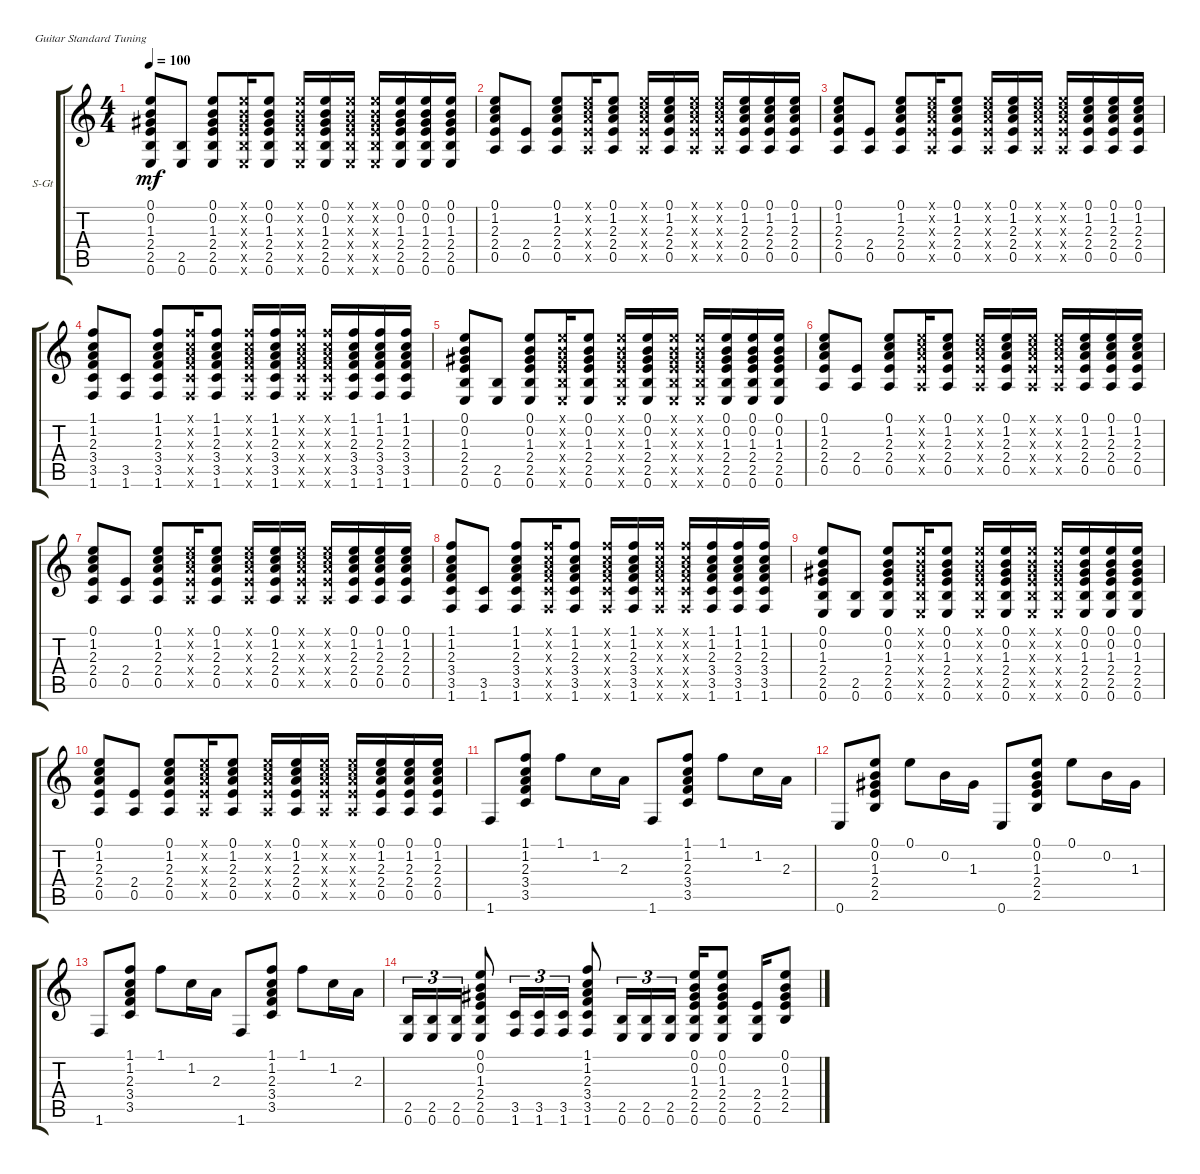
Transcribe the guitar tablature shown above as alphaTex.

\defaultSystemsLayout 4
\bracketExtendMode groupsimilarinstruments
\firstSystemTrackNameOrientation horizontal
\otherSystemsTrackNameOrientation horizontal
\track ("Steel Guitar" "S-Gt") {instrument acousticguitarsteel}
\staff {score tabs}
\tuning (E4 B3 G3 D3 A2 E2)
\ts (4 4)
\tempo 100
\clef g2
\ks c
(0.1 0.2 1.3 2.4 2.5 0.6).8{dy mf} (2.5 0.6).8 (0.1 0.2 1.3 2.4 2.5 0.6).8 (2.5{x} 2.4{x} 1.3{x} 0.2{x} 0.1{x} 0.6{x}).16 (0.1 0.2 1.3 2.4 2.5 0.6).8 (2.5{x} 2.4{x} 1.3{x} 0.2{x} 0.1{x} 0.6{x}).16 (2.5 2.4 1.3 0.2 0.1 0.6).16 (0.1{x} 0.2{x} 1.3{x} 2.4{x} 2.5{x} 0.6{x}).16 (0.1{x} 2.5{x} 2.4{x} 1.3{x} 0.2{x} 0.6{x}).16 (0.1 2.5 2.4 1.3 0.2 0.6).16 (0.1 2.5 2.4 1.3 0.2 0.6).16 (0.1 2.5 2.4 1.3 0.2 0.6).16 |
(0.1 1.2 2.3 2.4 0.5).8 (0.5 2.4).8 (0.1 1.2 2.3 2.4 0.5).8 (0.5{x} 2.4{x} 2.3{x} 1.2{x} 0.1{x}).16 (0.1 1.2 2.3 2.4 0.5).8 (0.5{x} 2.4{x} 2.3{x} 1.2{x} 0.1{x}).16 (0.5 2.4 2.3 1.2 0.1).16 (0.1{x} 1.2{x} 2.3{x} 2.4{x} 0.5{x}).16 (0.1{x} 0.5{x} 2.4{x} 2.3{x} 1.2{x}).16 (0.1 0.5 2.4 2.3 1.2).16 (0.1 0.5 2.4 2.3 1.2).16 (0.1 0.5 2.4 2.3 1.2).16 |
(0.1 1.2 2.3 2.4 0.5).8 (0.5 2.4).8 (0.1 1.2 2.3 2.4 0.5).8 (0.5{x} 2.4{x} 2.3{x} 1.2{x} 0.1{x}).16 (0.1 1.2 2.3 2.4 0.5).8 (0.5{x} 2.4{x} 2.3{x} 1.2{x} 0.1{x}).16 (0.5 2.4 2.3 1.2 0.1).16 (0.1{x} 1.2{x} 2.3{x} 2.4{x} 0.5{x}).16 (0.1{x} 0.5{x} 2.4{x} 2.3{x} 1.2{x}).16 (0.1 0.5 2.4 2.3 1.2).16 (0.1 0.5 2.4 2.3 1.2).16 (0.1 0.5 2.4 2.3 1.2).16 |
(1.1 1.2 2.3 3.4 3.5 1.6).8 (3.5 1.6).8 (1.1 1.2 2.3 3.4 3.5 1.6).8 (3.5{x} 3.4{x} 2.3{x} 1.2{x} 1.1{x} 1.6{x}).16 (1.1 1.2 2.3 3.4 3.5 1.6).8 (3.5{x} 3.4{x} 2.3{x} 1.2{x} 1.1{x} 1.6{x}).16 (3.5 3.4 2.3 1.2 1.1 1.6).16 (1.1{x} 1.2{x} 2.3{x} 3.4{x} 3.5{x} 1.6{x}).16 (1.1{x} 3.5{x} 3.4{x} 2.3{x} 1.2{x} 1.6{x}).16 (1.1 3.5 3.4 2.3 1.2 1.6).16 (1.1 3.5 3.4 2.3 1.2 1.6).16 (1.1 3.5 3.4 2.3 1.2 1.6).16 |
(0.1 0.2 1.3 2.4 2.5 0.6).8 (2.5 0.6).8 (0.1 0.2 1.3 2.4 2.5 0.6).8 (2.5{x} 2.4{x} 1.3{x} 0.2{x} 0.1{x} 0.6{x}).16 (0.1 0.2 1.3 2.4 2.5 0.6).8 (2.5{x} 2.4{x} 1.3{x} 0.2{x} 0.1{x} 0.6{x}).16 (2.5 2.4 1.3 0.2 0.1 0.6).16 (0.1{x} 0.2{x} 1.3{x} 2.4{x} 2.5{x} 0.6{x}).16 (0.1{x} 2.5{x} 2.4{x} 1.3{x} 0.2{x} 0.6{x}).16 (0.1 2.5 2.4 1.3 0.2 0.6).16 (0.1 2.5 2.4 1.3 0.2 0.6).16 (0.1 2.5 2.4 1.3 0.2 0.6).16 |
(0.1 1.2 2.3 2.4 0.5).8 (0.5 2.4).8 (0.1 1.2 2.3 2.4 0.5).8 (0.5{x} 2.4{x} 2.3{x} 1.2{x} 0.1{x}).16 (0.1 1.2 2.3 2.4 0.5).8 (0.5{x} 2.4{x} 2.3{x} 1.2{x} 0.1{x}).16 (0.5 2.4 2.3 1.2 0.1).16 (0.1{x} 1.2{x} 2.3{x} 2.4{x} 0.5{x}).16 (0.1{x} 0.5{x} 2.4{x} 2.3{x} 1.2{x}).16 (0.1 0.5 2.4 2.3 1.2).16 (0.1 0.5 2.4 2.3 1.2).16 (0.1 0.5 2.4 2.3 1.2).16 |
(0.1 1.2 2.3 2.4 0.5).8 (0.5 2.4).8 (0.1 1.2 2.3 2.4 0.5).8 (0.5{x} 2.4{x} 2.3{x} 1.2{x} 0.1{x}).16 (0.1 1.2 2.3 2.4 0.5).8 (0.5{x} 2.4{x} 2.3{x} 1.2{x} 0.1{x}).16 (0.5 2.4 2.3 1.2 0.1).16 (0.1{x} 1.2{x} 2.3{x} 2.4{x} 0.5{x}).16 (0.1{x} 0.5{x} 2.4{x} 2.3{x} 1.2{x}).16 (0.1 0.5 2.4 2.3 1.2).16 (0.1 0.5 2.4 2.3 1.2).16 (0.1 0.5 2.4 2.3 1.2).16 |
(1.1 1.2 2.3 3.4 3.5 1.6).8 (3.5 1.6).8 (1.1 1.2 2.3 3.4 3.5 1.6).8 (3.5{x} 3.4{x} 2.3{x} 1.2{x} 1.1{x} 1.6{x}).16 (1.1 1.2 2.3 3.4 3.5 1.6).8 (3.5{x} 3.4{x} 2.3{x} 1.2{x} 1.1{x} 1.6{x}).16 (3.5 3.4 2.3 1.2 1.1 1.6).16 (1.1{x} 1.2{x} 2.3{x} 3.4{x} 3.5{x} 1.6{x}).16 (1.1{x} 3.5{x} 3.4{x} 2.3{x} 1.2{x} 1.6{x}).16 (1.1 3.5 3.4 2.3 1.2 1.6).16 (1.1 3.5 3.4 2.3 1.2 1.6).16 (1.1 3.5 3.4 2.3 1.2 1.6).16 |
(0.1 0.2 1.3 2.4 2.5 0.6).8 (2.5 0.6).8 (0.1 0.2 1.3 2.4 2.5 0.6).8 (2.5{x} 2.4{x} 1.3{x} 0.2{x} 0.1{x} 0.6{x}).16 (0.1 0.2 1.3 2.4 2.5 0.6).8 (2.5{x} 2.4{x} 1.3{x} 0.2{x} 0.1{x} 0.6{x}).16 (2.5 2.4 1.3 0.2 0.1 0.6).16 (0.1{x} 0.2{x} 1.3{x} 2.4{x} 2.5{x} 0.6{x}).16 (0.1{x} 2.5{x} 2.4{x} 1.3{x} 0.2{x} 0.6{x}).16 (0.1 2.5 2.4 1.3 0.2 0.6).16 (0.1 2.5 2.4 1.3 0.2 0.6).16 (0.1 2.5 2.4 1.3 0.2 0.6).16 |
(0.1 1.2 2.3 2.4 0.5).8 (0.5 2.4).8 (0.1 1.2 2.3 2.4 0.5).8 (0.5{x} 2.4{x} 2.3{x} 1.2{x} 0.1{x}).16 (0.1 1.2 2.3 2.4 0.5).8 (0.5{x} 2.4{x} 2.3{x} 1.2{x} 0.1{x}).16 (0.5 2.4 2.3 1.2 0.1).16 (0.1{x} 1.2{x} 2.3{x} 2.4{x} 0.5{x}).16 (0.1{x} 0.5{x} 2.4{x} 2.3{x} 1.2{x}).16 (0.1 0.5 2.4 2.3 1.2).16 (0.1 0.5 2.4 2.3 1.2).16 (0.1 0.5 2.4 2.3 1.2).16 |
1.6.8 (1.1 1.2 2.3 3.4 3.5).8 1.1.8 1.2.16 2.3.16 1.6.8 (1.1 1.2 2.3 3.4 3.5).8 1.1.8 1.2.16 2.3.16 |
0.6.8 (0.1 0.2 1.3 2.4 2.5).8 0.1.8 0.2.16 1.3.16 0.6.8 (0.1 0.2 1.3 2.4 2.5).8 0.1.8 0.2.16 1.3.16 |
1.6.8 (1.1 1.2 2.3 3.4 3.5).8 1.1.8 1.2.16 2.3.16 1.6.8 (1.1 1.2 2.3 3.4 3.5).8 1.1.8 1.2.16 2.3.16 |
(0.6 2.5).16{tu (3 2)} (0.6 2.5).16{tu (3 2)} (0.6 2.5).16{tu (3 2)} (0.1 0.2 1.3 2.4 2.5 0.6).8 (1.6 3.5).16{tu (3 2)} (1.6 3.5).16{tu (3 2)} (1.6 3.5).16{tu (3 2)} (1.6 3.5 3.4 2.3 1.2 1.1).8 (0.6 2.5).16{tu (3 2)} (0.6 2.5).16{tu (3 2)} (0.6 2.5).16{tu (3 2)} (0.1 0.2 1.3 2.4 2.5 0.6).16 (0.6 2.5 2.4 1.3 0.2 0.1).8 (2.4 2.5 0.6).16 (0.1 0.2 1.3 2.4 2.5).8
